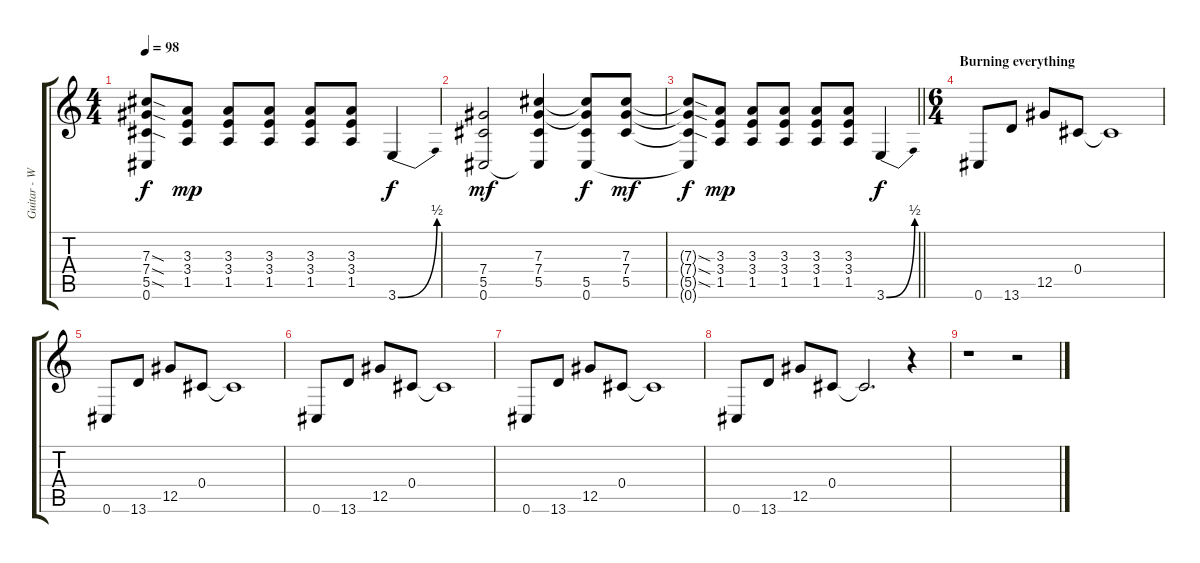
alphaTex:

\track ("Guitar - William DuVall" "Guitar - W") {instrument distortionguitar}
\staff {score tabs}
\tuning (Eb4 Bb3 Gb3 Db3 Ab2 Db2) {hide}
\ts (4 4)
\tempo 98
\clef g2
\ks c
(7.3{sod t} 7.4{sod t} 5.5{sod t} 0.6{t}).8{dy f} (3.3 3.4 1.5).8{dy mp} (3.3 3.4 1.5).8 (3.3 3.4 1.5).8 (3.3 3.4 1.5).8 (3.3 3.4 1.5).8 3.6{be (bend 0 0 60 2)}.4{dy f} |
(7.4 5.5 0.6).2{dy mf} (7.3 7.4 5.5 0.6{t}).4 (7.3{t} 7.4{t} 5.5 0.6).8{dy f} (7.3 7.4 5.5).8{dy mf} |
\barLineRight lightlight
(7.3{sod t} 7.4{sod t} 5.5{sod t} 0.6{t}).8{dy f} (3.3 3.4 1.5).8{dy mp} (3.3 3.4 1.5).8 (3.3 3.4 1.5).8 (3.3 3.4 1.5).8 (3.3 3.4 1.5).8 3.6{be (bend 0 0 60 2)}.4{dy f} |
\ts (6 4)
\section ("" "Burning everything")
0.6.8{volume 15 balance 5} 13.6.8 12.5.8 0.4.8 0.4{t}.1{volume 13} |
0.6.8{volume 15 balance 5} 13.6.8 12.5.8 0.4.8 0.4{t}.1{volume 13} |
0.6.8{volume 15 balance 5} 13.6.8 12.5.8 0.4.8 0.4{t}.1{volume 13} |
0.6.8{volume 15 balance 5} 13.6.8 12.5.8 0.4.8 0.4{t}.1{volume 13} |
0.6.8{volume 15 balance 5} 13.6.8 12.5.8 0.4.8 0.4{t}.2{d volume 13} r.4 |
r.1 r.2
